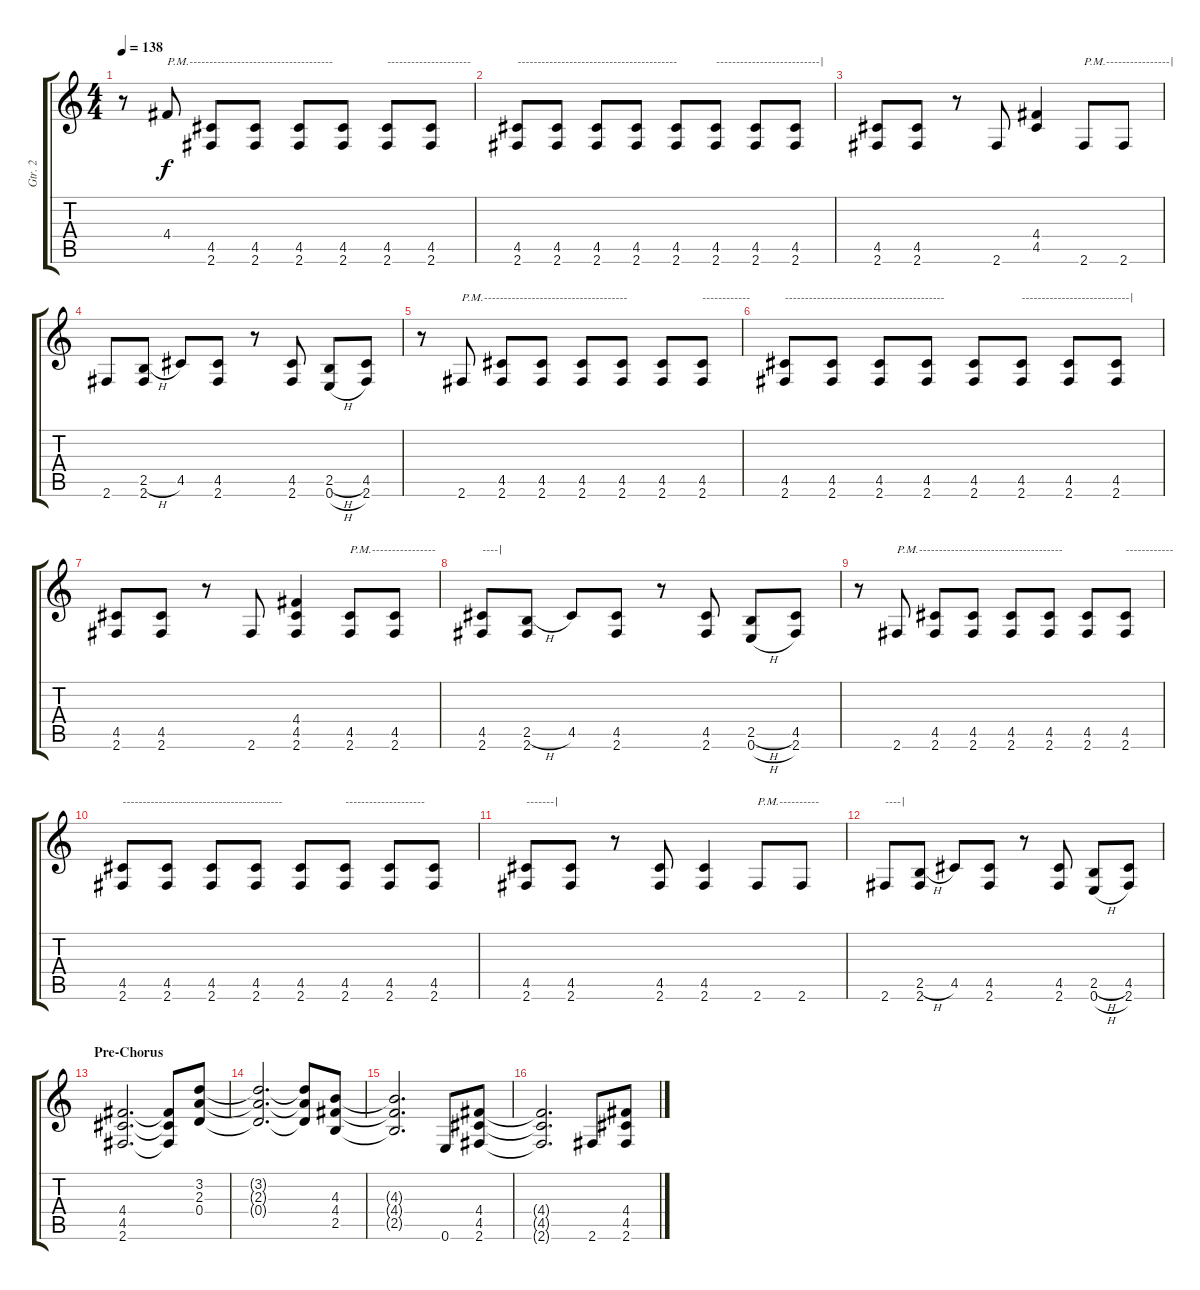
\track ("Gtr. 2" "Gtr. 2") {instrument overdrivenguitar}
\staff {score tabs}
\tuning (E4 B3 G3 D3 A2 E2) {hide}
\ts (4 4)
\tempo 138
\clef g2
\ks c
r.8{dy f} 4.4.8{txt "P.M.------------------------------------"} (4.5 2.6).8 (4.5 2.6).8 (4.5 2.6).8 (4.5 2.6).8 (4.5 2.6).8{txt "---------------------"} (4.5 2.6).8 |
(4.5 2.6).8{txt "----------------------------------------"} (4.5 2.6).8 (4.5 2.6).8 (4.5 2.6).8 (4.5 2.6).8 (4.5 2.6).8{txt "--------------------------|"} (4.5 2.6).8 (4.5 2.6).8 |
(4.5 2.6).8 (4.5 2.6).8 r.8 2.6.8 (4.4 4.5).4 2.6.8{txt "P.M.----------------|"} 2.6.8 |
2.6.8 (2.5{h} 2.6).8 4.5.8 (4.5 2.6).8 r.8 (4.5 2.6).8 (2.5{h} 0.6{h}).8 (4.5 2.6).8 |
r.8 2.6.8{txt "P.M.------------------------------------"} (4.5 2.6).8 (4.5 2.6).8 (4.5 2.6).8 (4.5 2.6).8 (4.5 2.6).8 (4.5 2.6).8{txt "------------"} |
(4.5 2.6).8{txt "----------------------------------------"} (4.5 2.6).8 (4.5 2.6).8 (4.5 2.6).8 (4.5 2.6).8 (4.5 2.6).8{txt "---------------------------|"} (4.5 2.6).8 (4.5 2.6).8 |
(4.5 2.6).8 (4.5 2.6).8 r.8 2.6.8 (4.4 4.5 2.6).4 (4.5 2.6).8{txt "P.M.----------------"} (4.5 2.6).8 |
(4.5 2.6).8{txt "----|"} (2.5{h} 2.6).8 4.5.8 (4.5 2.6).8 r.8 (4.5 2.6).8 (2.5{h} 0.6{h}).8 (4.5 2.6).8 |
r.8 2.6.8{txt "P.M.------------------------------------"} (4.5 2.6).8 (4.5 2.6).8 (4.5 2.6).8 (4.5 2.6).8 (4.5 2.6).8 (4.5 2.6).8{txt "------------"} |
(4.5 2.6).8{txt "----------------------------------------"} (4.5 2.6).8 (4.5 2.6).8 (4.5 2.6).8 (4.5 2.6).8 (4.5 2.6).8{txt "--------------------"} (4.5 2.6).8 (4.5 2.6).8 |
(4.5 2.6).8{txt "-------|"} (4.5 2.6).8 r.8 (4.5 2.6).8 (4.5 2.6).4 2.6.8{txt "P.M.----------"} 2.6.8 |
2.6.8{txt "----|"} (2.5{h} 2.6).8 4.5.8 (4.5 2.6).8 r.8 (4.5 2.6).8 (2.5{h} 0.6{h}).8 (4.5 2.6).8 |
\section ("" "Pre-Chorus")
(4.4 4.5 2.6).2{d} (4.4{t} 4.5{t} 2.6{t}).8 (3.2 2.3 0.4).8 |
(3.2{t} 2.3{t} 0.4{t}).2{d} (3.2{t} 2.3{t} 0.4{t}).8 (4.3 4.4 2.5).8 |
(4.3{t} 4.4{t} 2.5{t}).2{d} 0.6.8 (4.4 4.5 2.6).8 |
(4.4{t} 4.5{t} 2.6{t}).2{d} 2.6.8 (4.4 4.5 2.6).8
